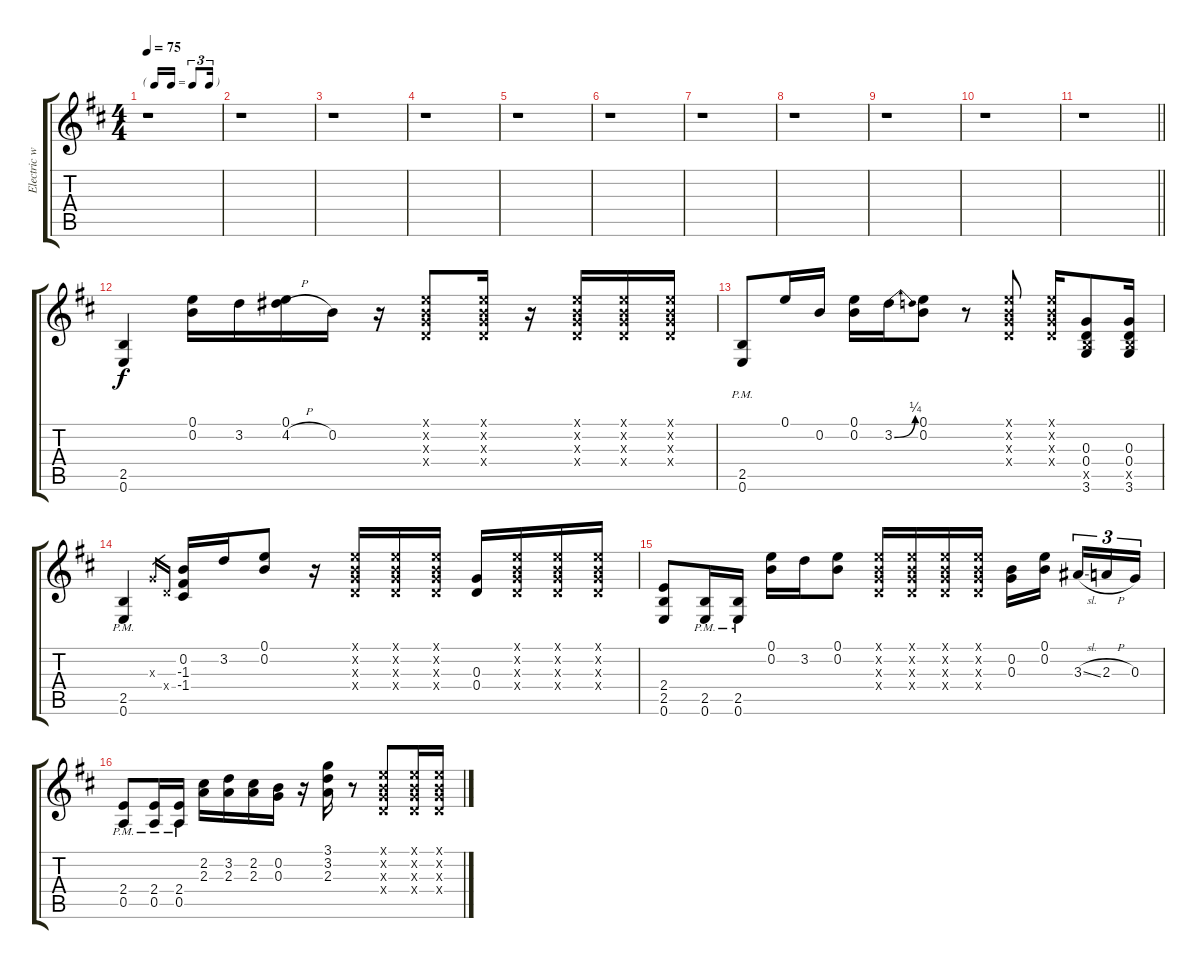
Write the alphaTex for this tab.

\track ("Electric w/ slight distortion" "Electric w") {instrument distortionguitar}
\staff {score tabs}
\tuning (E4 B3 G3 D3 A2 E2) {hide}
\ts (4 4)
\tf triplet16th
\tempo 75
\clef g2
\ks d
r.1{dy f} |
r.1 |
r.1 |
r.1 |
r.1 |
r.1 |
r.1 |
r.1 |
r.1 |
r.1 |
\barLineRight lightlight
r.1 |
(2.5 0.6).4 (0.1 0.2).16 3.2.16 (0.1 4.2{h}).16 0.2.16 r.16 (0.1{x} 0.2{x} 0.3{x} 0.4{x}).8 (0.1{x} 0.2{x} 0.3{x} 0.4{x}).16 r.16 (0.1{x} 0.2{x} 0.3{x} 0.4{x}).16 (0.1{x} 0.2{x} 0.3{x} 0.4{x}).16 (0.1{x} 0.2{x} 0.3{x} 0.4{x}).16 |
(2.5{pm} 0.6{pm}).8 0.1.16 0.2.16 (0.1 0.2).16 3.2{be (bend 0 0 60 1)}.16 (0.1 0.2).8 r.8 (0.1{x} 0.2{x} 0.3{x} 0.4{x}).8 (0.1{x} 0.2{x} 0.3{x} 0.4{x}).16 (0.3 0.4 2.5{x} 3.6).8 (0.3 0.4 2.5{x} 3.6).16 |
(2.5{pm} 0.6{pm}).4 0.3{x}.16{gr} 0.4{x}.16{gr} (0.2 -1.3 -1.4).16 3.2.16 (0.1 0.2).8 r.16 (0.1{x} 0.2{x} 0.3{x} 0.4{x}).16 (0.1{x} 0.2{x} 0.3{x} 0.4{x}).16 (0.1{x} 0.2{x} 0.3{x} 0.4{x}).16 (0.3 0.4).16 (0.1{x} 0.2{x} 0.3{x} 0.4{x}).16 (0.1{x} 0.2{x} 0.3{x} 0.4{x}).16 (0.1{x} 0.2{x} 0.3{x} 0.4{x}).16 |
(2.4 2.5 0.6).8 (2.5{pm} 0.6{pm}).16 (2.5{pm} 0.6{pm}).16 (0.1 0.2).16 3.2.16 (0.1 0.2).8 (0.1{x} 0.2{x} 0.3{x} 0.4{x}).16 (0.1{x} 0.2{x} 0.3{x} 0.4{x}).16 (0.1{x} 0.2{x} 0.3{x} 0.4{x}).16 (0.1{x} 0.2{x} 0.3{x} 0.4{x}).16 (0.2 0.3).16 (0.1 0.2).16{beam splitsecondary} 3.3{sl}.16{tu (3 2)} 2.3{h}.16{tu (3 2)} 0.3.16{tu (3 2)} |
(2.4{pm} 0.5{pm}).8 (2.4{pm} 0.5{pm}).16 (2.4{pm} 0.5{pm}).16 (2.2 2.3).16 (3.2 2.3).16 (2.2 2.3).16 (0.2 0.3).16 r.16 (3.1 3.2 2.3).16 r.8 (0.1{x} 0.2{x} 0.3{x} 0.4{x}).8 (0.1{x} 0.2{x} 0.3{x} 0.4{x}).16 (0.1{x} 0.2{x} 0.3{x} 0.4{x}).16
